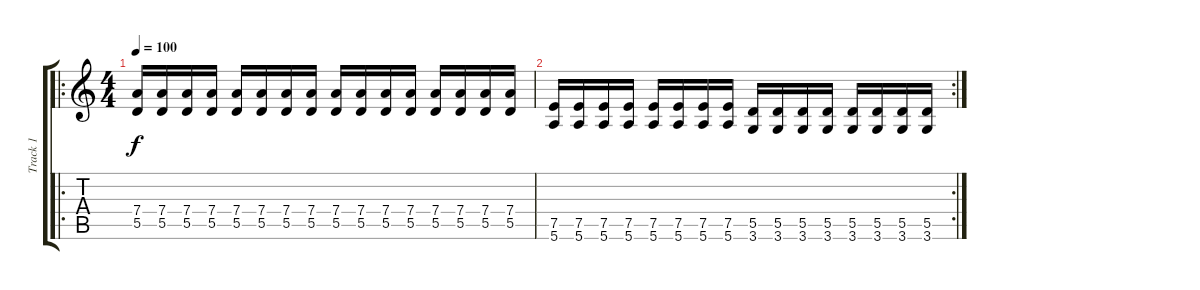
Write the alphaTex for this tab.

\track ("Track 1" "Track 1") {instrument distortionguitar}
\staff {score tabs}
\tuning (E4 B3 G3 D3 A2 E2) {hide}
\ro
\ts (4 4)
\tempo 100
\clef g2
\ks c
(7.4 5.5).16{dy f instrument distortionguitar} (7.4 5.5).16 (7.4 5.5).16 (7.4 5.5).16 (7.4 5.5).16 (7.4 5.5).16 (7.4 5.5).16 (7.4 5.5).16 (7.4 5.5).16 (7.4 5.5).16 (7.4 5.5).16 (7.4 5.5).16 (7.4 5.5).16 (7.4 5.5).16 (7.4 5.5).16 (7.4 5.5).16 |
\rc 2
(7.5 5.6).16 (7.5 5.6).16 (7.5 5.6).16 (7.5 5.6).16 (7.5 5.6).16 (7.5 5.6).16 (7.5 5.6).16 (7.5 5.6).16 (5.5 3.6).16 (5.5 3.6).16 (5.5 3.6).16 (5.5 3.6).16 (5.5 3.6).16 (5.5 3.6).16 (5.5 3.6).16 (5.5 3.6).16
